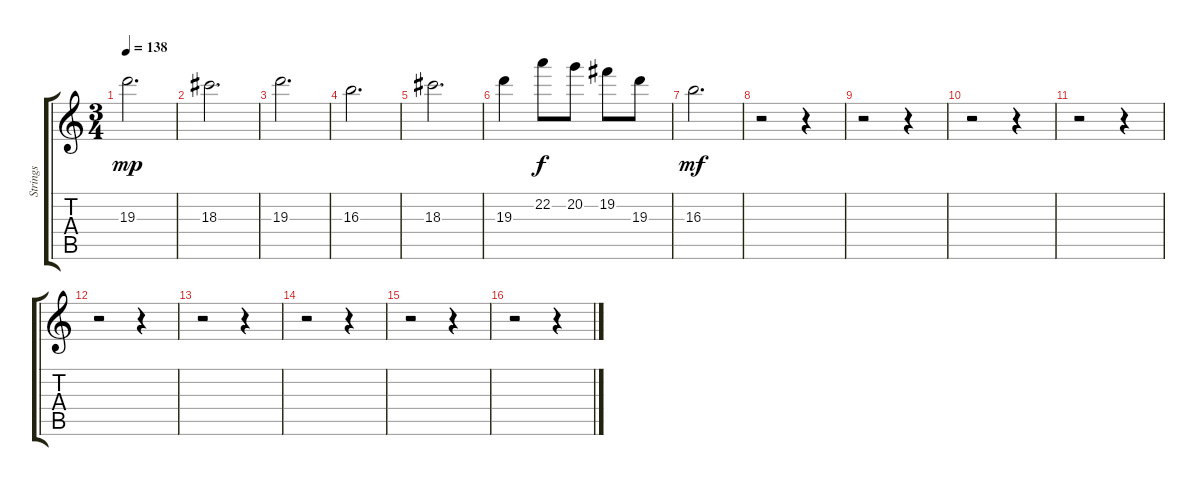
\track ("Strings" "Strings") {instrument stringensemble1}
\staff {score tabs}
\tuning (E5 B4 G4 D4 A3 E3) {hide}
\ts (3 4)
\tempo 138
\clef g2
\ks c
19.3.2{d dy mp} |
18.3.2{d} |
19.3.2{d} |
16.3.2{d} |
18.3.2{d} |
19.3.4 22.2.8{dy f} 20.2.8 19.2.8 19.3.8 |
16.3.2{d dy mf} |
r.2 r.4 |
r.2 r.4 |
r.2 r.4 |
r.2 r.4 |
r.2 r.4 |
r.2 r.4 |
r.2 r.4 |
r.2 r.4 |
r.2 r.4
